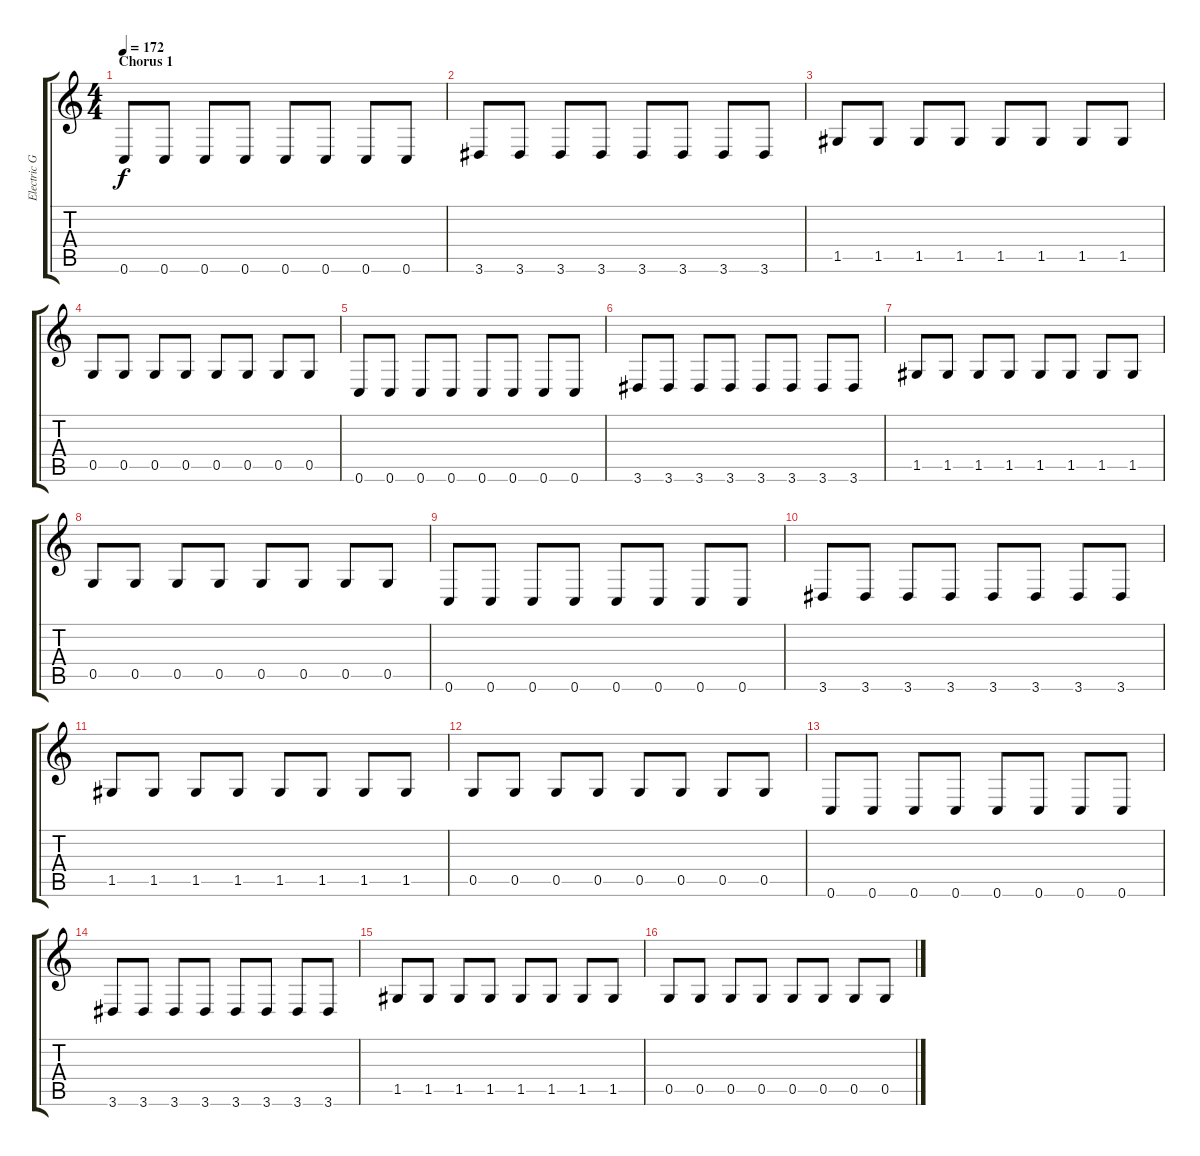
\track ("Electric Guitar I" "Electric G") {instrument electricguitarclean}
\staff {score tabs}
\tuning (D4 A3 F3 C3 G2 C2) {hide}
\ts (4 4)
\section ("" "Chorus 1")
\tempo 172
\clef g2
\ks c
0.6.8{dy f} 0.6.8 0.6.8 0.6.8 0.6.8 0.6.8 0.6.8 0.6.8 |
3.6.8 3.6.8 3.6.8 3.6.8 3.6.8 3.6.8 3.6.8 3.6.8 |
1.5.8 1.5.8 1.5.8 1.5.8 1.5.8 1.5.8 1.5.8 1.5.8 |
0.5.8 0.5.8 0.5.8 0.5.8 0.5.8 0.5.8 0.5.8 0.5.8 |
0.6.8 0.6.8 0.6.8 0.6.8 0.6.8 0.6.8 0.6.8 0.6.8 |
3.6.8 3.6.8 3.6.8 3.6.8 3.6.8 3.6.8 3.6.8 3.6.8 |
1.5.8 1.5.8 1.5.8 1.5.8 1.5.8 1.5.8 1.5.8 1.5.8 |
0.5.8 0.5.8 0.5.8 0.5.8 0.5.8 0.5.8 0.5.8 0.5.8 |
0.6.8 0.6.8 0.6.8 0.6.8 0.6.8 0.6.8 0.6.8 0.6.8 |
3.6.8 3.6.8 3.6.8 3.6.8 3.6.8 3.6.8 3.6.8 3.6.8 |
1.5.8 1.5.8 1.5.8 1.5.8 1.5.8 1.5.8 1.5.8 1.5.8 |
0.5.8 0.5.8 0.5.8 0.5.8 0.5.8 0.5.8 0.5.8 0.5.8 |
0.6.8 0.6.8 0.6.8 0.6.8 0.6.8 0.6.8 0.6.8 0.6.8 |
3.6.8 3.6.8 3.6.8 3.6.8 3.6.8 3.6.8 3.6.8 3.6.8 |
1.5.8 1.5.8 1.5.8 1.5.8 1.5.8 1.5.8 1.5.8 1.5.8 |
0.5.8 0.5.8 0.5.8 0.5.8 0.5.8 0.5.8 0.5.8 0.5.8
